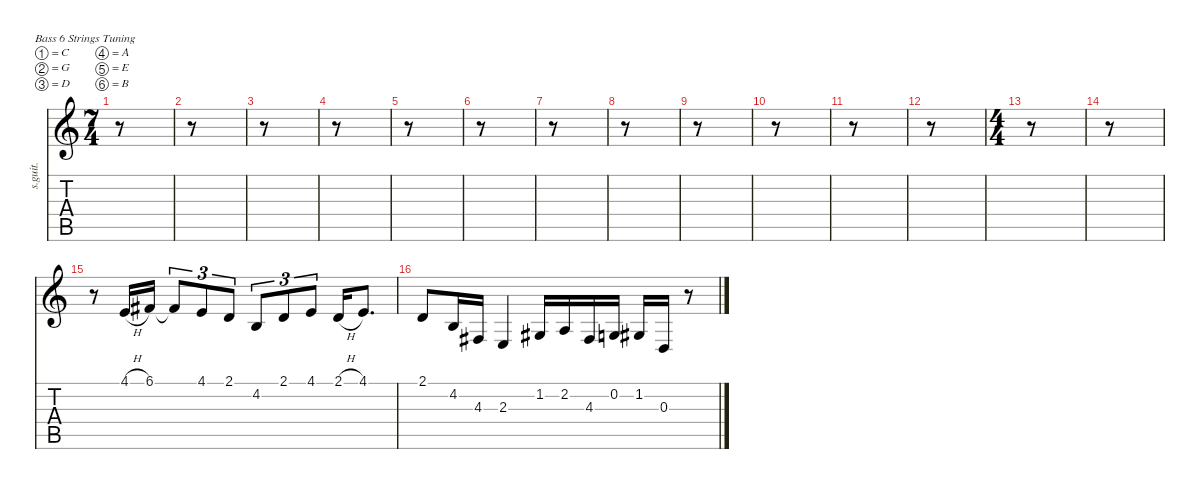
\defaultSystemsLayout 4
\hideDynamics
\bracketExtendMode nobrackets
\track ("Bass" "s.guit.") {instrument electricbassfinger}
\staff {score tabs}
\tuning (C3 G2 D2 A1 E1 B0)
\ts (7 4)
\tempo (130 hide)
\clef g2
\ks c
r.8{dy f} |
r.8 |
r.8 |
r.8 |
r.8 |
r.8 |
r.8 |
r.8 |
r.8 |
r.8 |
r.8 |
r.8 |
\ts (4 4)
\beaming (8 2 2 2 2)
r.8 |
r.8 |
r.8 4.1{h}.16 6.1{acc #}.16 6.1{t acc #}.8{tu (3 2)} 4.1.8{tu (3 2)} 2.1.8{tu (3 2)} 4.2.8{tu (3 2)} 2.1.8{tu (3 2)} 4.1.8{tu (3 2)} 2.1{h}.16 4.1.8{d} |
2.1.8 4.2.16 4.3{acc #}.16 2.3.4 1.2{acc #}.16 2.2.16 4.3{acc #}.16 0.2.16 1.2{acc #}.16 0.3.16 r.8
